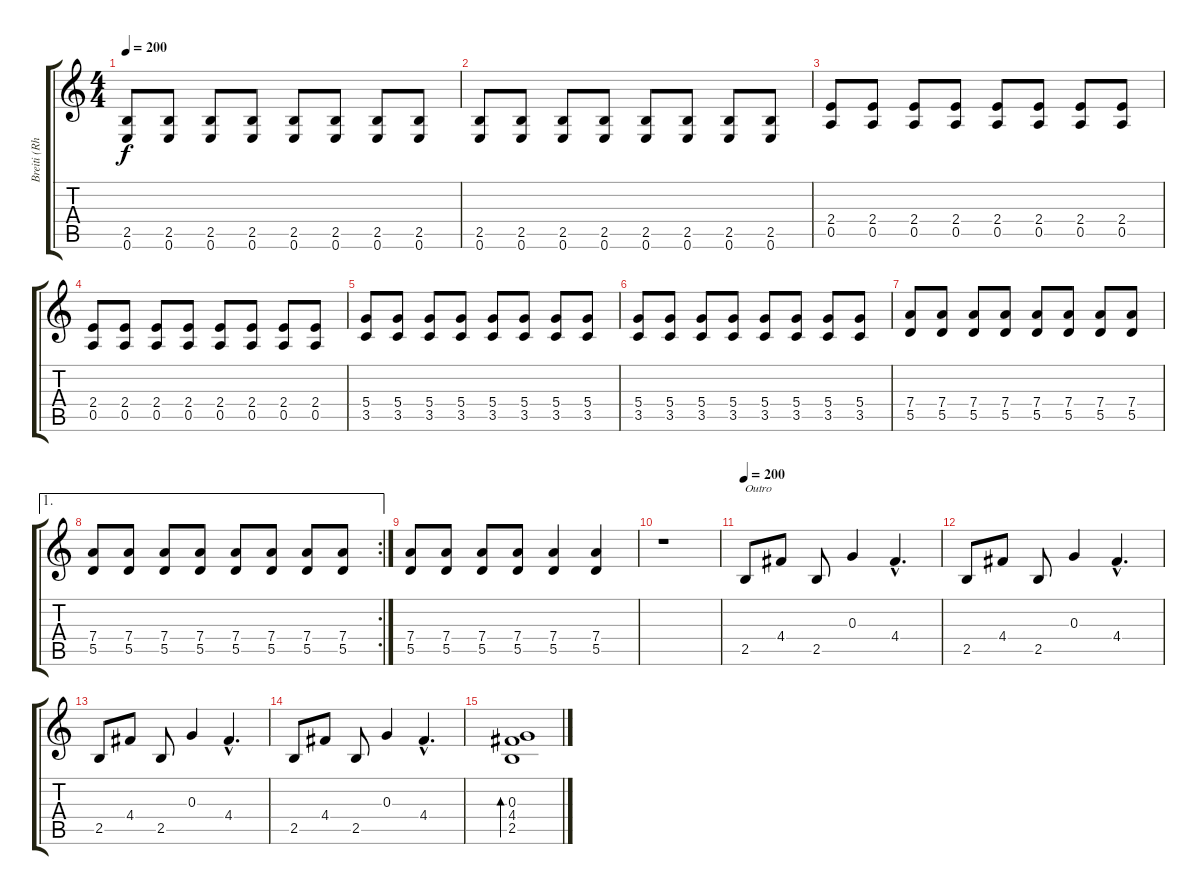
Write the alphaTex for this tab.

\track ("Breiti (Rhythm Guitar)" "Breiti (Rh") {instrument overdrivenguitar}
\staff {score tabs}
\tuning (E4 B3 G3 D3 A2 E2) {hide}
\ts (4 4)
\tempo 200
\clef g2
\ks c
(2.5 0.6).8{dy f} (2.5 0.6).8 (2.5 0.6).8 (2.5 0.6).8 (2.5 0.6).8 (2.5 0.6).8 (2.5 0.6).8 (2.5 0.6).8 |
(2.5 0.6).8 (2.5 0.6).8 (2.5 0.6).8 (2.5 0.6).8 (2.5 0.6).8 (2.5 0.6).8 (2.5 0.6).8 (2.5 0.6).8 |
(2.4 0.5).8 (2.4 0.5).8 (2.4 0.5).8 (2.4 0.5).8 (2.4 0.5).8 (2.4 0.5).8 (2.4 0.5).8 (2.4 0.5).8 |
(2.4 0.5).8 (2.4 0.5).8 (2.4 0.5).8 (2.4 0.5).8 (2.4 0.5).8 (2.4 0.5).8 (2.4 0.5).8 (2.4 0.5).8 |
(5.4 3.5).8 (5.4 3.5).8 (5.4 3.5).8 (5.4 3.5).8 (5.4 3.5).8 (5.4 3.5).8 (5.4 3.5).8 (5.4 3.5).8 |
(5.4 3.5).8 (5.4 3.5).8 (5.4 3.5).8 (5.4 3.5).8 (5.4 3.5).8 (5.4 3.5).8 (5.4 3.5).8 (5.4 3.5).8 |
(7.4 5.5).8 (7.4 5.5).8 (7.4 5.5).8 (7.4 5.5).8 (7.4 5.5).8 (7.4 5.5).8 (7.4 5.5).8 (7.4 5.5).8 |
\ae 1
\rc 2
(7.4 5.5).8 (7.4 5.5).8 (7.4 5.5).8 (7.4 5.5).8 (7.4 5.5).8 (7.4 5.5).8 (7.4 5.5).8 (7.4 5.5).8 |
(7.4 5.5).8 (7.4 5.5).8 (7.4 5.5).8 (7.4 5.5).8 (7.4 5.5).4 (7.4 5.5).4 |
r.1 |
\tempo 200
2.5.8{txt "Outro" instrument electricguitarclean} 4.4.8 2.5.8 0.3.4 4.4{hac}.4{d} |
2.5.8 4.4.8 2.5.8 0.3.4 4.4{hac}.4{d} |
2.5.8 4.4.8 2.5.8 0.3.4 4.4{hac}.4{d} |
2.5.8 4.4.8 2.5.8 0.3.4 4.4{hac}.4{d} |
(0.3 4.4 2.5).1{bd 480}
